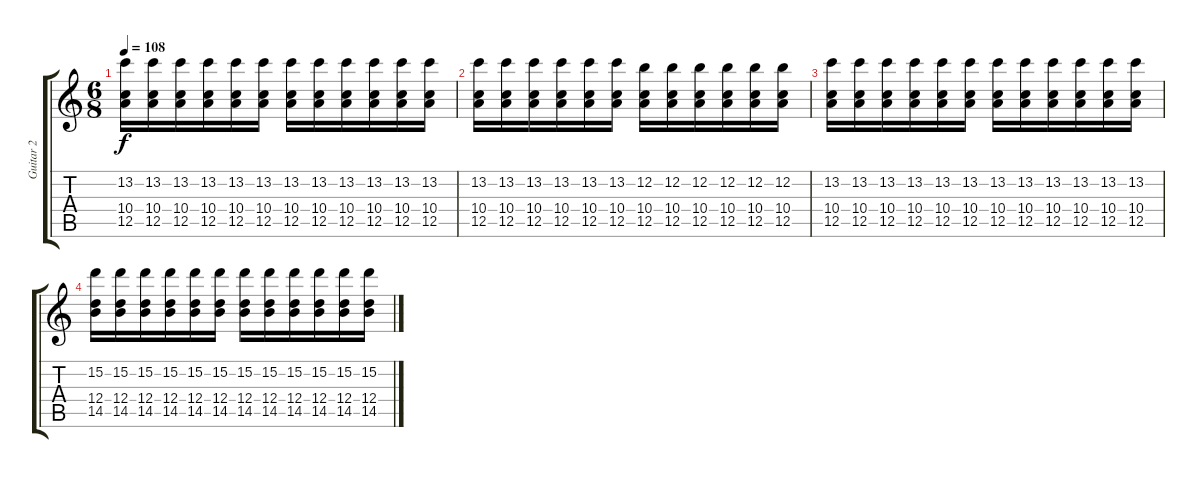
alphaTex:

\track ("Guitar 2" "Guitar 2") {instrument electricguitarjazz}
\staff {score tabs}
\tuning (E4 B3 G3 D3 A2 E2) {hide}
\ts (6 8)
\tempo 108
\clef g2
\ks c
(13.2 10.4 12.5).16{dy f volume 9 instrument distortionguitar} (13.2 10.4 12.5).16 (13.2 10.4 12.5).16 (13.2 10.4 12.5).16 (13.2 10.4 12.5).16 (13.2 10.4 12.5).16 (13.2 10.4 12.5).16 (13.2 10.4 12.5).16 (13.2 10.4 12.5).16 (13.2 10.4 12.5).16 (13.2 10.4 12.5).16 (13.2 10.4 12.5).16 |
(13.2 10.4 12.5).16{volume 9 instrument distortionguitar} (13.2 10.4 12.5).16 (13.2 10.4 12.5).16 (13.2 10.4 12.5).16 (13.2 10.4 12.5).16 (13.2 10.4 12.5).16 (12.2 10.4 12.5).16 (12.2 10.4 12.5).16 (12.2 10.4 12.5).16 (12.2 10.4 12.5).16 (12.2 10.4 12.5).16 (12.2 10.4 12.5).16 |
(13.2 10.4 12.5).16{volume 9 instrument distortionguitar} (13.2 10.4 12.5).16 (13.2 10.4 12.5).16 (13.2 10.4 12.5).16 (13.2 10.4 12.5).16 (13.2 10.4 12.5).16 (13.2 10.4 12.5).16 (13.2 10.4 12.5).16 (13.2 10.4 12.5).16 (13.2 10.4 12.5).16 (13.2 10.4 12.5).16 (13.2 10.4 12.5).16 |
(15.2 12.4 14.5).16 (15.2 12.4 14.5).16 (15.2 12.4 14.5).16 (15.2 12.4 14.5).16 (15.2 12.4 14.5).16 (15.2 12.4 14.5).16 (15.2 12.4 14.5).16 (15.2 12.4 14.5).16 (15.2 12.4 14.5).16 (15.2 12.4 14.5).16 (15.2 12.4 14.5).16 (15.2 12.4 14.5).16
